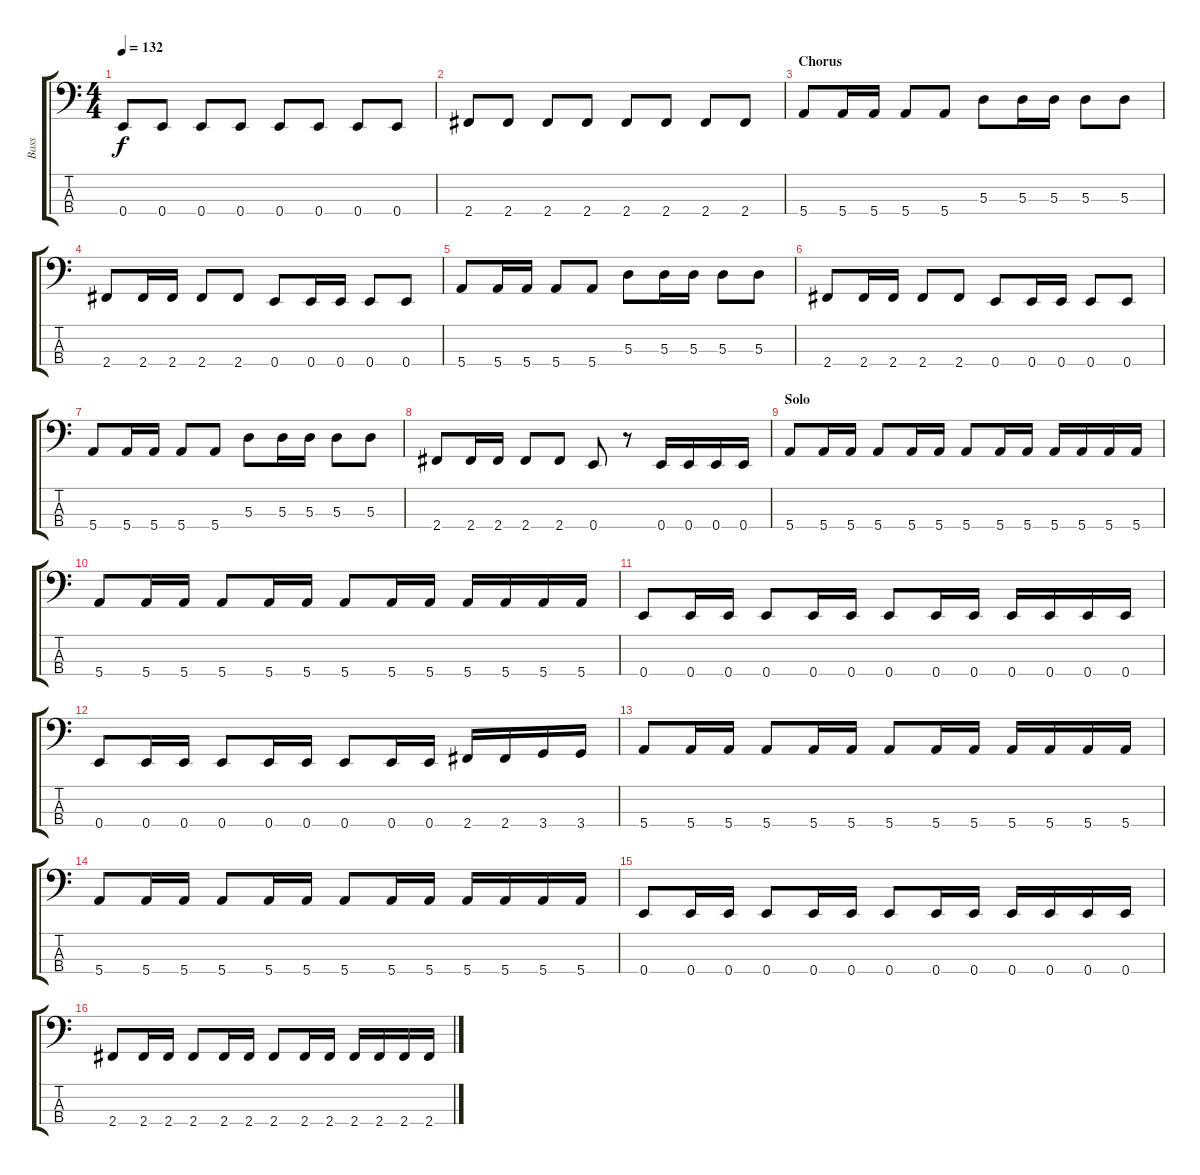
\track ("Bass" "Bass") {instrument electricbasspick}
\staff {score tabs}
\tuning (G2 D2 A1 E1) {hide}
\ts (4 4)
\tempo 132
\clef f4
\ks c
0.4.8{dy f} 0.4.8 0.4.8 0.4.8 0.4.8 0.4.8 0.4.8 0.4.8 |
2.4.8 2.4.8 2.4.8 2.4.8 2.4.8 2.4.8 2.4.8 2.4.8 |
\section ("" "Chorus")
5.4.8 5.4.16 5.4.16 5.4.8 5.4.8 5.3.8 5.3.16 5.3.16 5.3.8 5.3.8 |
2.4.8 2.4.16 2.4.16 2.4.8 2.4.8 0.4.8 0.4.16 0.4.16 0.4.8 0.4.8 |
5.4.8 5.4.16 5.4.16 5.4.8 5.4.8 5.3.8 5.3.16 5.3.16 5.3.8 5.3.8 |
2.4.8 2.4.16 2.4.16 2.4.8 2.4.8 0.4.8 0.4.16 0.4.16 0.4.8 0.4.8 |
5.4.8 5.4.16 5.4.16 5.4.8 5.4.8 5.3.8 5.3.16 5.3.16 5.3.8 5.3.8 |
2.4.8 2.4.16 2.4.16 2.4.8 2.4.8 0.4.8 r.8 0.4.16 0.4.16 0.4.16 0.4.16 |
\section ("" "Solo")
5.4.8 5.4.16 5.4.16 5.4.8 5.4.16 5.4.16 5.4.8 5.4.16 5.4.16 5.4.16 5.4.16 5.4.16 5.4.16 |
5.4.8 5.4.16 5.4.16 5.4.8 5.4.16 5.4.16 5.4.8 5.4.16 5.4.16 5.4.16 5.4.16 5.4.16 5.4.16 |
0.4.8 0.4.16 0.4.16 0.4.8 0.4.16 0.4.16 0.4.8 0.4.16 0.4.16 0.4.16 0.4.16 0.4.16 0.4.16 |
0.4.8 0.4.16 0.4.16 0.4.8 0.4.16 0.4.16 0.4.8 0.4.16 0.4.16 2.4.16 2.4.16 3.4.16 3.4.16 |
5.4.8 5.4.16 5.4.16 5.4.8 5.4.16 5.4.16 5.4.8 5.4.16 5.4.16 5.4.16 5.4.16 5.4.16 5.4.16 |
5.4.8 5.4.16 5.4.16 5.4.8 5.4.16 5.4.16 5.4.8 5.4.16 5.4.16 5.4.16 5.4.16 5.4.16 5.4.16 |
0.4.8 0.4.16 0.4.16 0.4.8 0.4.16 0.4.16 0.4.8 0.4.16 0.4.16 0.4.16 0.4.16 0.4.16 0.4.16 |
2.4.8 2.4.16 2.4.16 2.4.8 2.4.16 2.4.16 2.4.8 2.4.16 2.4.16 2.4.16 2.4.16 2.4.16 2.4.16
